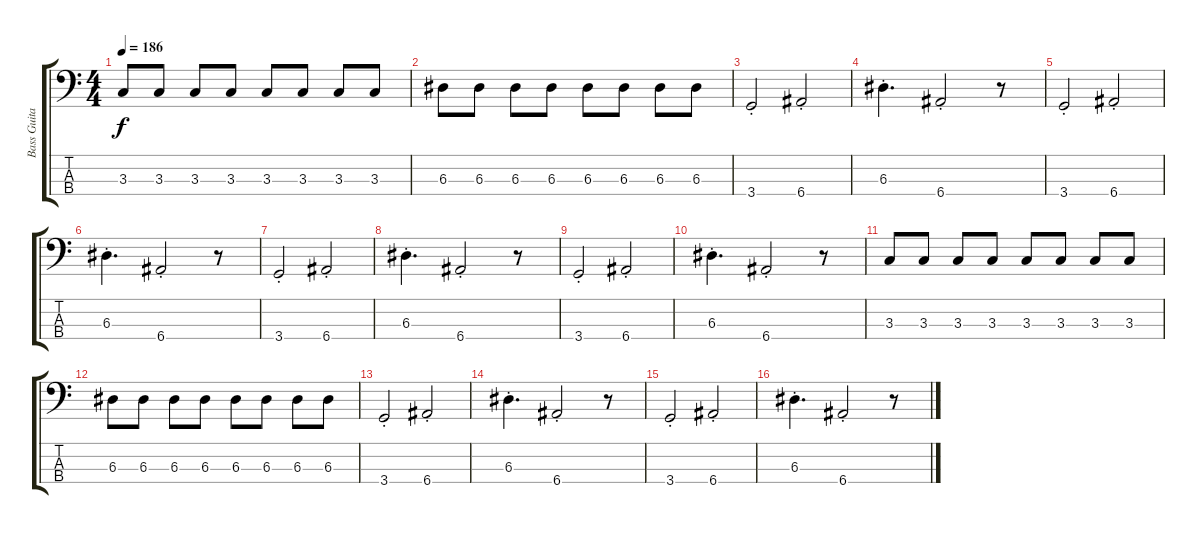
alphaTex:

\track ("Bass Guitar" "Bass Guita") {instrument electricbassfinger}
\staff {score tabs}
\tuning (G2 D2 A1 E1) {hide}
\ts (4 4)
\tempo 186
\clef f4
\ks c
3.3.8{dy f} 3.3.8 3.3.8 3.3.8 3.3.8 3.3.8 3.3.8 3.3.8 |
6.3.8 6.3.8 6.3.8 6.3.8 6.3.8 6.3.8 6.3.8 6.3.8 |
3.4{st}.2 6.4{st}.2 |
6.3{st}.4{d} 6.4{st}.2 r.8 |
3.4{st}.2 6.4{st}.2 |
6.3{st}.4{d} 6.4{st}.2 r.8 |
3.4{st}.2 6.4{st}.2 |
6.3{st}.4{d} 6.4{st}.2 r.8 |
3.4{st}.2 6.4{st}.2 |
6.3{st}.4{d} 6.4{st}.2 r.8 |
3.3.8 3.3.8 3.3.8 3.3.8 3.3.8 3.3.8 3.3.8 3.3.8 |
6.3.8 6.3.8 6.3.8 6.3.8 6.3.8 6.3.8 6.3.8 6.3.8 |
3.4{st}.2 6.4{st}.2 |
6.3{st}.4{d} 6.4{st}.2 r.8 |
3.4{st}.2 6.4{st}.2 |
6.3{st}.4{d} 6.4{st}.2 r.8
